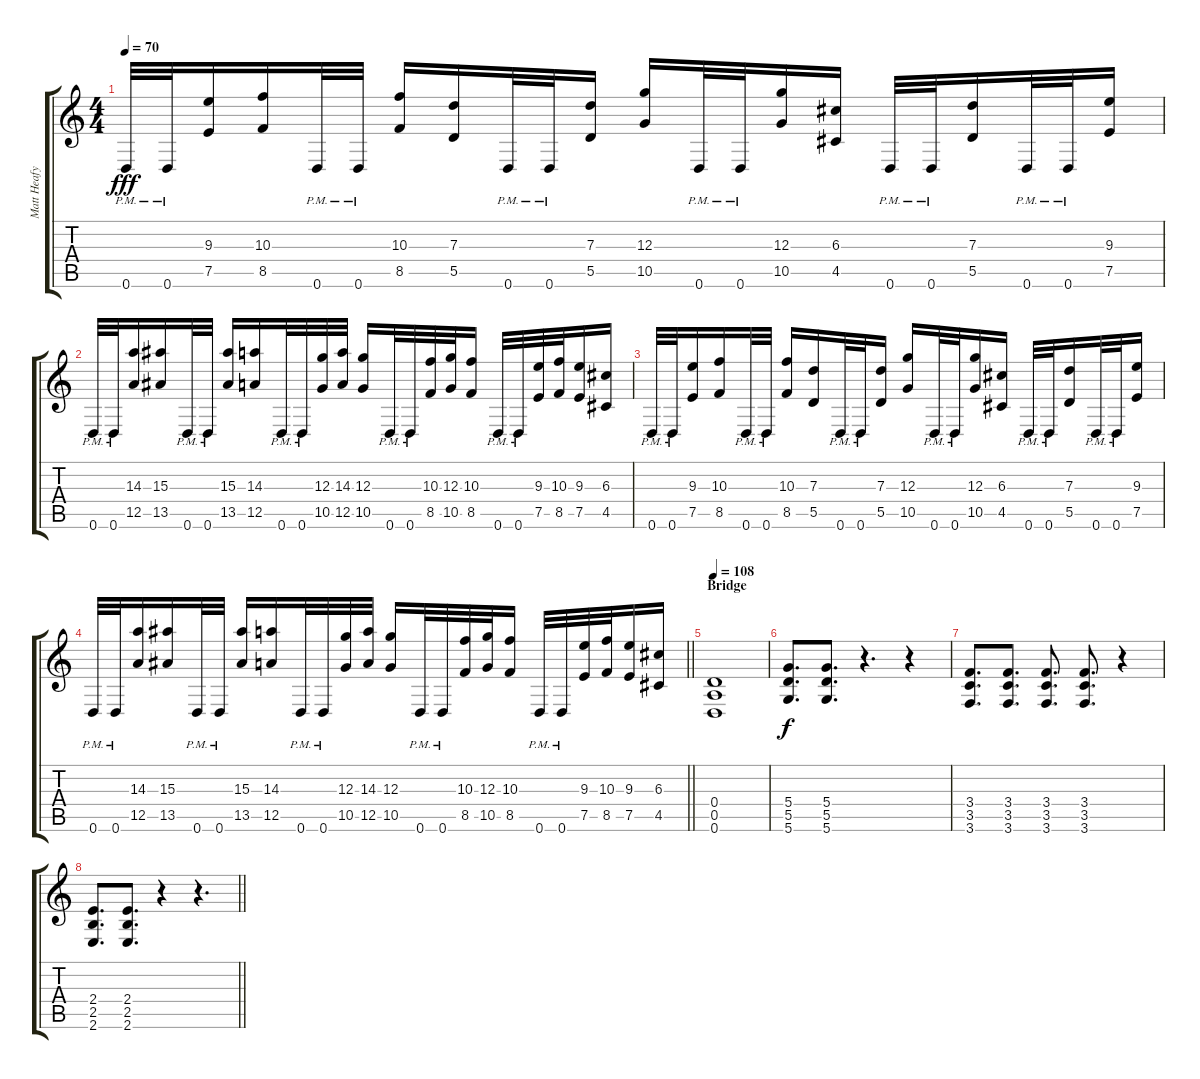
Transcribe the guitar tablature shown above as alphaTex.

\track ("Matt Heafy" "Matt Heafy") {instrument distortionguitar}
\staff {score tabs}
\tuning (E4 B3 G3 D3 A2 D2) {hide}
\ts (4 4)
\tempo 70
\clef g2
\ks c
0.6{pm}.32{dy fff} 0.6{pm}.32 (9.3 7.5).16 (10.3 8.5).16 0.6{pm}.32 0.6{pm}.32 (10.3 8.5).16 (7.3 5.5).16 0.6{pm}.32 0.6{pm}.32 (7.3 5.5).16 (12.3 10.5).16 0.6{pm}.32 0.6{pm}.32 (12.3 10.5).16 (6.3 4.5).16 0.6{pm}.32 0.6{pm}.32 (7.3 5.5).16 0.6{pm}.32 0.6{pm}.32 (9.3 7.5).16 |
0.6{pm}.32 0.6{pm}.32 (14.3 12.5).16 (15.3 13.5).16 0.6{pm}.32 0.6{pm}.32 (15.3 13.5).16 (14.3 12.5).16 0.6{pm}.32 0.6{pm}.32 (12.3 10.5).32 (14.3 12.5).32 (12.3 10.5).16 0.6{pm}.32 0.6{pm}.32 (10.3 8.5).32 (12.3 10.5).32 (10.3 8.5).16 0.6{pm}.32 0.6{pm}.32 (9.3 7.5).32 (10.3 8.5).32 (9.3 7.5).16 (6.3 4.5).16 |
0.6{pm}.32 0.6{pm}.32 (9.3 7.5).16 (10.3 8.5).16 0.6{pm}.32 0.6{pm}.32 (10.3 8.5).16 (7.3 5.5).16 0.6{pm}.32 0.6{pm}.32 (7.3 5.5).16 (12.3 10.5).16 0.6{pm}.32 0.6{pm}.32 (12.3 10.5).16 (6.3 4.5).16 0.6{pm}.32 0.6{pm}.32 (7.3 5.5).16 0.6{pm}.32 0.6{pm}.32 (9.3 7.5).16 |
\barLineRight lightlight
0.6{pm}.32 0.6{pm}.32 (14.3 12.5).16 (15.3 13.5).16 0.6{pm}.32 0.6{pm}.32 (15.3 13.5).16 (14.3 12.5).16 0.6{pm}.32 0.6{pm}.32 (12.3 10.5).32 (14.3 12.5).32 (12.3 10.5).16 0.6{pm}.32 0.6{pm}.32 (10.3 8.5).32 (12.3 10.5).32 (10.3 8.5).16 0.6{pm}.32 0.6{pm}.32 (9.3 7.5).32 (10.3 8.5).32 (9.3 7.5).16 (6.3 4.5).16 |
\section ("" "Bridge")
\tempo 108
(0.4 0.5 0.6).1{volume 16 balance 0} |
(5.4 5.5 5.6).8{d dy f} (5.4 5.5 5.6).8{d} r.4{d} r.4 |
(3.4 3.5 3.6).8{d} (3.4 3.5 3.6).8{d} (3.4 3.5 3.6).8{d} (3.4 3.5 3.6).8{d} r.4 |
\barLineRight lightlight
(2.4 2.5 2.6).8{d} (2.4 2.5 2.6).8{d} r.4 r.4{d}
